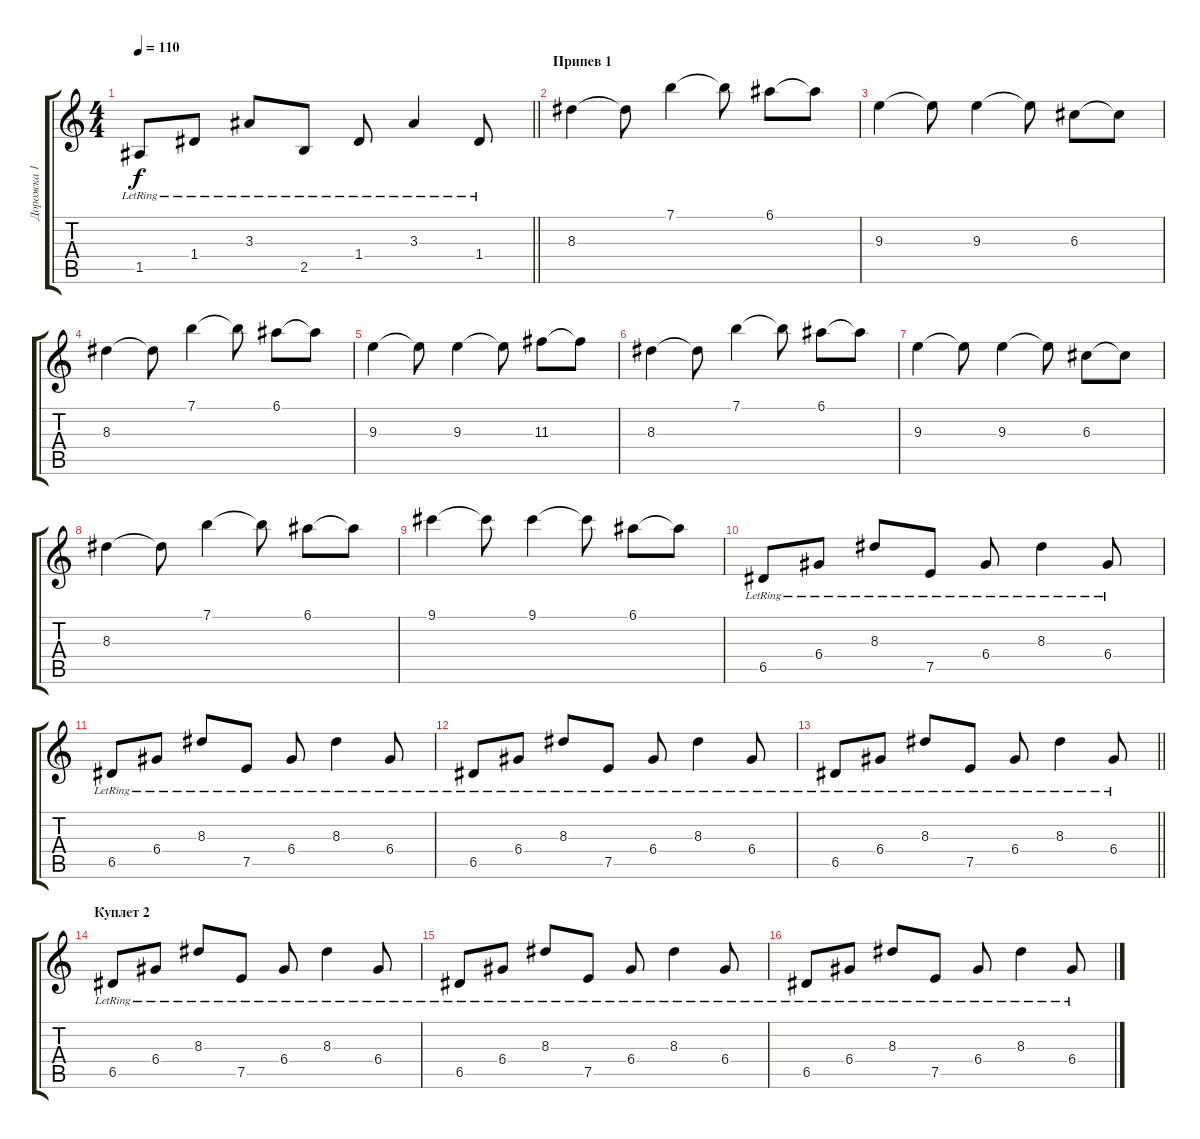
\track ("Дорожка 1" "Дорожка 1") {instrument electricguitarjazz}
\staff {score tabs}
\tuning (E4 B3 G3 D3 A2 E2) {hide}
\ts (4 4)
\tempo 110
\clef g2
\barLineRight lightlight
\ks c
1.5{lr}.8{dy f} 1.4{lr}.8 3.3{lr}.8 2.5{lr}.8 1.4{lr}.8 3.3{lr}.4 1.4{lr}.8 |
\section ("" "Припев 1")
8.3.4 8.3{t}.8 7.1.4 7.1{t}.8 6.1.8 6.1{t}.8 |
9.3.4 9.3{t}.8 9.3.4 9.3{t}.8 6.3.8 6.3{t}.8 |
8.3.4 8.3{t}.8 7.1.4 7.1{t}.8 6.1.8 6.1{t}.8 |
9.3.4 9.3{t}.8 9.3.4 9.3{t}.8 11.3.8 11.3{t}.8 |
8.3.4 8.3{t}.8 7.1.4 7.1{t}.8 6.1.8 6.1{t}.8 |
9.3.4 9.3{t}.8 9.3.4 9.3{t}.8 6.3.8 6.3{t}.8 |
8.3.4 8.3{t}.8 7.1.4 7.1{t}.8 6.1.8 6.1{t}.8 |
9.1.4 9.1{t}.8 9.1.4 9.1{t}.8 6.1.8 6.1{t}.8 |
6.5{lr}.8 6.4{lr}.8 8.3{lr}.8 7.5{lr}.8 6.4{lr}.8 8.3{lr}.4 6.4{lr}.8 |
6.5{lr}.8 6.4{lr}.8 8.3{lr}.8 7.5{lr}.8 6.4{lr}.8 8.3{lr}.4 6.4{lr}.8 |
6.5{lr}.8 6.4{lr}.8 8.3{lr}.8 7.5{lr}.8 6.4{lr}.8 8.3{lr}.4 6.4{lr}.8 |
\barLineRight lightlight
6.5{lr}.8 6.4{lr}.8 8.3{lr}.8 7.5{lr}.8 6.4{lr}.8 8.3{lr}.4 6.4{lr}.8 |
\section ("" "Куплет 2")
6.5{lr}.8 6.4{lr}.8 8.3{lr}.8 7.5{lr}.8 6.4{lr}.8 8.3{lr}.4 6.4{lr}.8 |
6.5{lr}.8 6.4{lr}.8 8.3{lr}.8 7.5{lr}.8 6.4{lr}.8 8.3{lr}.4 6.4{lr}.8 |
6.5{lr}.8 6.4{lr}.8 8.3{lr}.8 7.5{lr}.8 6.4{lr}.8 8.3{lr}.4 6.4{lr}.8
